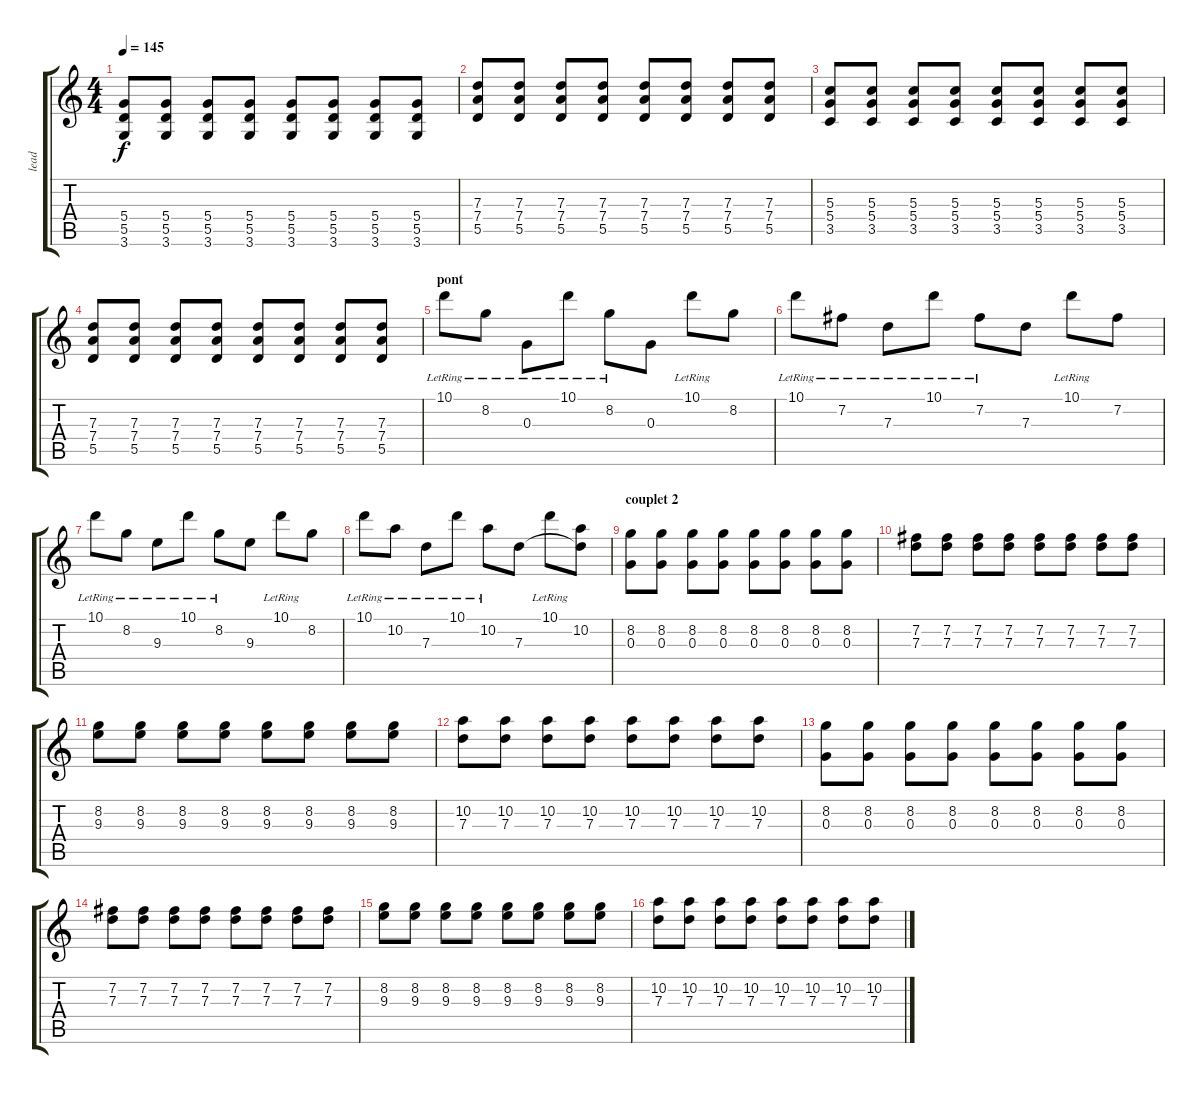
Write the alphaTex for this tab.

\track ("lead" "lead") {instrument overdrivenguitar}
\staff {score tabs}
\tuning (E4 B3 G3 D3 A2 E2) {hide}
\ts (4 4)
\tempo 145
\clef g2
\ks c
(5.4 5.5 3.6).8{dy f} (5.4 5.5 3.6).8 (5.4 5.5 3.6).8 (5.4 5.5 3.6).8 (5.4 5.5 3.6).8 (5.4 5.5 3.6).8 (5.4 5.5 3.6).8 (5.4 5.5 3.6).8 |
(7.3 7.4 5.5).8 (7.3 7.4 5.5).8 (7.3 7.4 5.5).8 (7.3 7.4 5.5).8 (7.3 7.4 5.5).8 (7.3 7.4 5.5).8 (7.3 7.4 5.5).8 (7.3 7.4 5.5).8 |
(5.3 5.4 3.5).8 (5.3 5.4 3.5).8 (5.3 5.4 3.5).8 (5.3 5.4 3.5).8 (5.3 5.4 3.5).8 (5.3 5.4 3.5).8 (5.3 5.4 3.5).8 (5.3 5.4 3.5).8 |
(7.3 7.4 5.5).8 (7.3 7.4 5.5).8 (7.3 7.4 5.5).8 (7.3 7.4 5.5).8 (7.3 7.4 5.5).8 (7.3 7.4 5.5).8 (7.3 7.4 5.5).8 (7.3 7.4 5.5).8 |
\section ("" "pont")
10.1{lr}.8 8.2{lr}.8 0.3{lr}.8 10.1{lr}.8 8.2{lr}.8 0.3.8 10.1{lr}.8 8.2.8 |
10.1{lr}.8 7.2{lr}.8 7.3{lr}.8 10.1{lr}.8 7.2{lr}.8 7.3.8 10.1{lr}.8 7.2.8 |
10.1{lr}.8 8.2{lr}.8 9.3{lr}.8 10.1{lr}.8 8.2{lr}.8 9.3.8 10.1{lr}.8 8.2.8 |
10.1{lr}.8 10.2{lr}.8 7.3{lr}.8 10.1{lr}.8 10.2{lr}.8 7.3.8 10.1{lr}.8 (10.2 7.3{t}).8 |
\section ("" "couplet 2")
(8.2 0.3).8 (8.2 0.3).8 (8.2 0.3).8 (8.2 0.3).8 (8.2 0.3).8 (8.2 0.3).8 (8.2 0.3).8 (8.2 0.3).8 |
(7.2 7.3).8 (7.2 7.3).8 (7.2 7.3).8 (7.2 7.3).8 (7.2 7.3).8 (7.2 7.3).8 (7.2 7.3).8 (7.2 7.3).8 |
(8.2 9.3).8 (8.2 9.3).8 (8.2 9.3).8 (8.2 9.3).8 (8.2 9.3).8 (8.2 9.3).8 (8.2 9.3).8 (8.2 9.3).8 |
(10.2 7.3).8 (10.2 7.3).8 (10.2 7.3).8 (10.2 7.3).8 (10.2 7.3).8 (10.2 7.3).8 (10.2 7.3).8 (10.2 7.3).8 |
(8.2 0.3).8 (8.2 0.3).8 (8.2 0.3).8 (8.2 0.3).8 (8.2 0.3).8 (8.2 0.3).8 (8.2 0.3).8 (8.2 0.3).8 |
(7.2 7.3).8 (7.2 7.3).8 (7.2 7.3).8 (7.2 7.3).8 (7.2 7.3).8 (7.2 7.3).8 (7.2 7.3).8 (7.2 7.3).8 |
(8.2 9.3).8 (8.2 9.3).8 (8.2 9.3).8 (8.2 9.3).8 (8.2 9.3).8 (8.2 9.3).8 (8.2 9.3).8 (8.2 9.3).8 |
(10.2 7.3).8 (10.2 7.3).8 (10.2 7.3).8 (10.2 7.3).8 (10.2 7.3).8 (10.2 7.3).8 (10.2 7.3).8 (10.2 7.3).8
